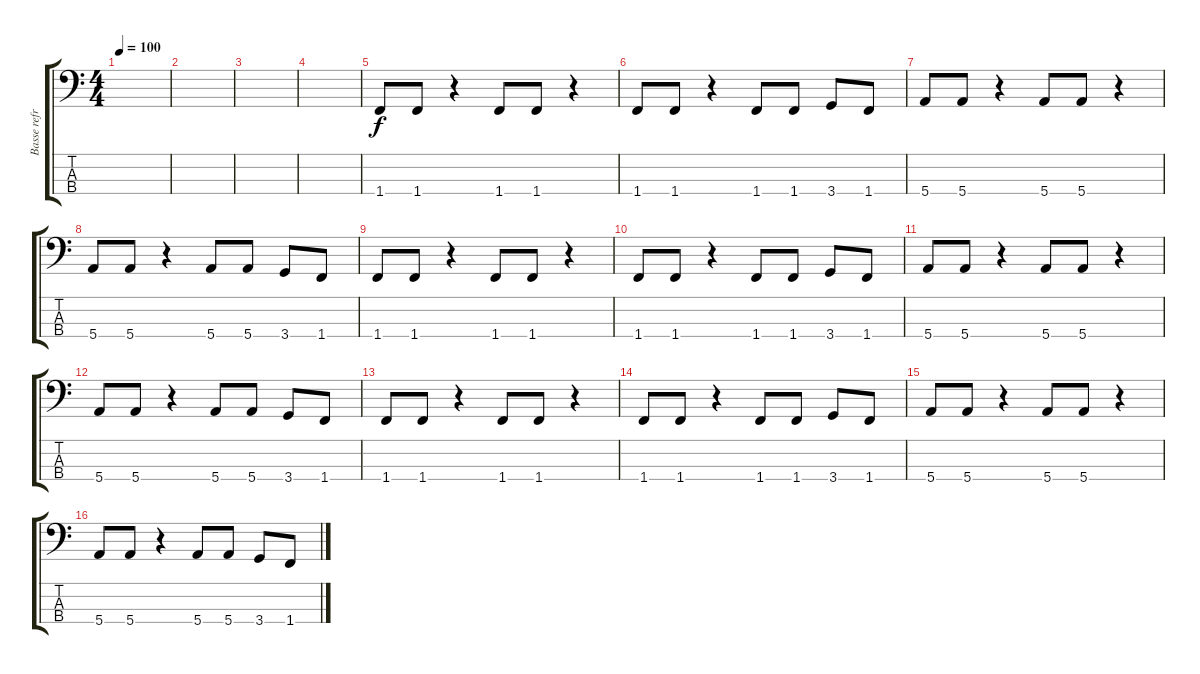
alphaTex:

\track ("Basse refrain" "Basse refr") {instrument electricbassfinger}
\staff {score tabs}
\tuning (G2 D2 A1 E1) {hide}
\ts (4 4)
\tempo 100
\clef f4
\ks c
|
|
|
|
1.4.8 1.4.8 r.4 1.4.8 1.4.8 r.4 |
1.4.8 1.4.8 r.4 1.4.8 1.4.8 3.4.8 1.4.8 |
5.4.8 5.4.8 r.4 5.4.8 5.4.8 r.4 |
5.4.8 5.4.8 r.4 5.4.8 5.4.8 3.4.8 1.4.8 |
1.4.8 1.4.8 r.4 1.4.8 1.4.8 r.4 |
1.4.8 1.4.8 r.4 1.4.8 1.4.8 3.4.8 1.4.8 |
5.4.8 5.4.8 r.4 5.4.8 5.4.8 r.4 |
5.4.8 5.4.8 r.4 5.4.8 5.4.8 3.4.8 1.4.8 |
1.4.8 1.4.8 r.4 1.4.8 1.4.8 r.4 |
1.4.8 1.4.8 r.4 1.4.8 1.4.8 3.4.8 1.4.8 |
5.4.8 5.4.8 r.4 5.4.8 5.4.8 r.4 |
5.4.8 5.4.8 r.4 5.4.8 5.4.8 3.4.8 1.4.8
